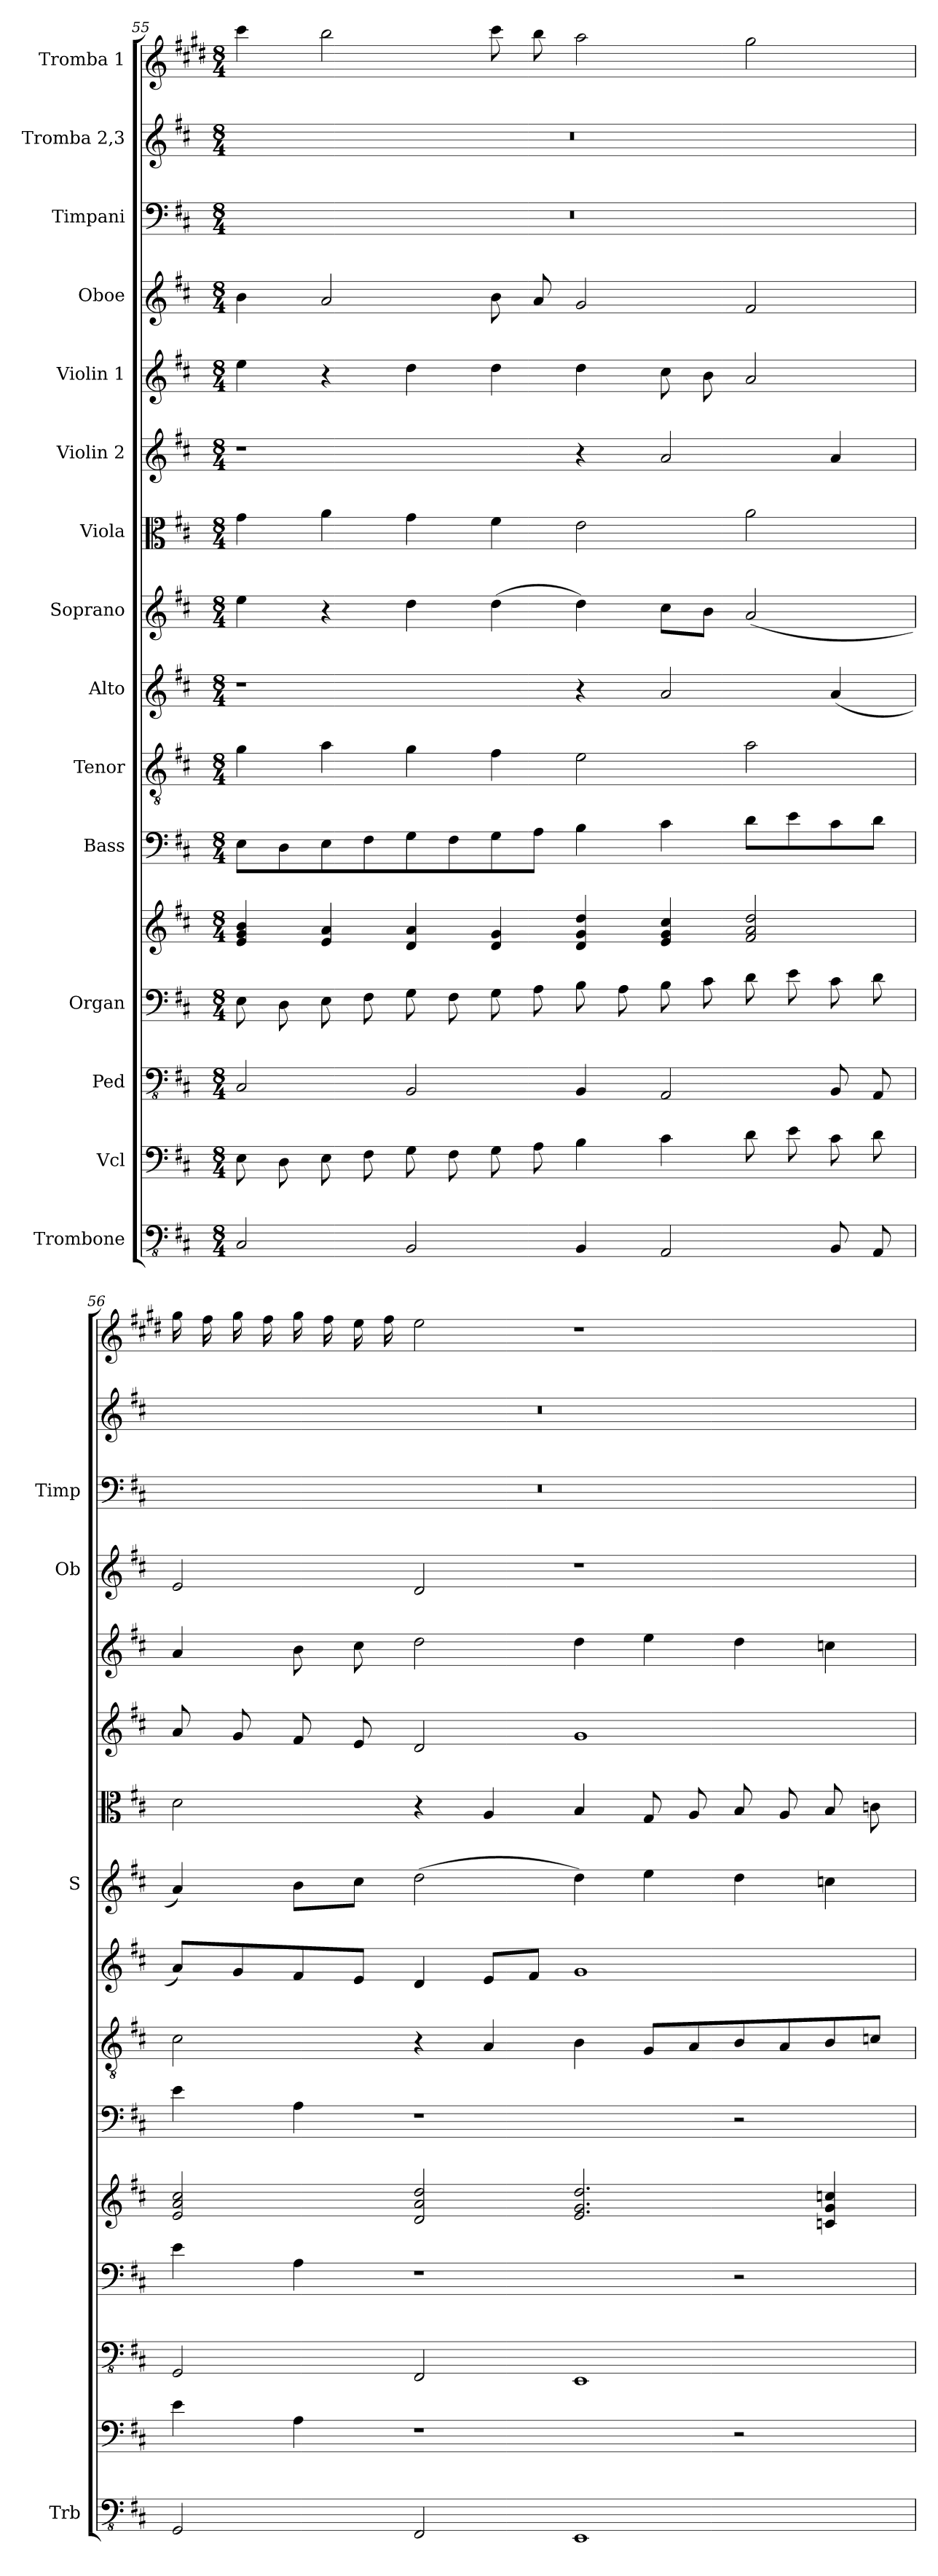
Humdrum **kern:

**kern	**kern	**kern	**kern	**kern	**kern	**kern	**kern	**kern	**kern	**kern	**kern	**kern	**kern	**kern	**kern
*part15	*part14	*part13	*part12	*part12	*part11	*part10	*part9	*part8	*part7	*part6	*part5	*part4	*part3	*part2	*part1
*staff16	*staff15	*staff14	*staff13	*staff12	*staff11	*staff10	*staff9	*staff8	*staff7	*staff6	*staff5	*staff4	*staff3	*staff2	*staff1
*I"Trombone	*I"Vcl	*I"Ped	*I"Organ	*	*I"Bass	*I"Tenor	*I"Alto	*I"Soprano	*I"Viola	*I"Violin 2	*I"Violin 1	*I"Oboe	*I"Timpani	*I"Tromba 2,3	*I"Tromba 1
*I'Trb	*	*	*	*	*	*	*	*I'S	*	*	*	*I'Ob	*I'Timp	*	*
*clefFv4	*clefF4	*clefFv4	*clefF4	*clefG2	*clefF4	*clefGv2	*clefG2	*clefG2	*clefC3	*clefG2	*clefG2	*clefG2	*clefF4	*clefG2	*clefG2
*	*	*	*	*	*	*	*	*	*	*	*	*	*	*	*ITrd1c2
*k[f#c#]	*k[f#c#]	*k[f#c#]	*k[f#c#]	*k[f#c#]	*k[f#c#]	*k[f#c#]	*k[f#c#]	*k[f#c#]	*k[f#c#]	*k[f#c#]	*k[f#c#]	*k[f#c#]	*k[f#c#]	*k[f#c#]	*k[f#c#]
*M8/4	*M8/4	*M8/4	*M8/4	*M8/4	*M8/4	*M8/4	*M8/4	*M8/4	*M8/4	*M8/4	*M8/4	*M8/4	*M8/4	*M8/4	*M8/4
=55	=55	=55	=55	=55	=55	=55	=55	=55	=55	=55	=55	=55	=55	=55	=55
2CC#/	8E\	2CC#/	8E\	4e/ 4g/ 4b/	8E\L	4g\	1r	4ee\	4g\	1r	4ee\	4b\	0r	0r	4bb\
.	8D\	.	8D\	.	8D\	.	.	.	.	.	.	.	.	.	.
.	8E\	.	8E\	4e/ 4a/	8E\	4a\	.	4r	4a\	.	4r	2a/	.	.	2aa\
.	8F#\	.	8F#\	.	8F#\	.	.	.	.	.	.	.	.	.	.
2BBB/	8G\	2BBB/	8G\	4d/ 4a/	8G\	4g\	.	4dd\	4g\	.	4dd\	.	.	.	.
.	8F#\	.	8F#\	.	8F#\	.	.	.	.	.	.	.	.	.	.
.	8G\	.	8G\	4d/ 4g/	8G\	4f#\	.	(4dd\	4f#\	.	4dd\	8b\	.	.	8bb\
.	8A\	.	8A\	.	8A\J	.	.	.	.	.	.	8a/	.	.	8aa\
4BBB/	4B\	4BBB/	8B\	4d/ 4g/ 4dd/	4B\	2e\	4r	4dd\)	2e\	4r	4dd\	2g/	.	.	2gg\
.	.	.	8A\	.	.	.	.	.	.	.	.	.	.	.	.
2AAA/	4c#\	2AAA/	8B\	4e/ 4g/ 4cc#/	4c#\	.	2a/	8cc#\L	.	2a/	8cc#\	.	.	.	.
.	.	.	8c#\	.	.	.	.	8b\J	.	.	8b\	.	.	.	.
.	8d\	.	8d\	2f#/ 2a/ 2dd/	8d\L	2a\	.	(2a/	2a\	.	2a/	2f#/	.	.	2ff#\
.	8e\	.	8e\	.	8e\	.	.	.	.	.	.	.	.	.	.
8BBB/	8c#\	8BBB/	8c#\	.	8c#\	.	(4a/	.	.	4a/	.	.	.	.	.
8AAA/	8d\	8AAA/	8d\	.	8d\J	.	.	.	.	.	.	.	.	.	.
=56	=56	=56	=56	=56	=56	=56	=56	=56	=56	=56	=56	=56	=56	=56	=56
2GGG/	4e\	2GGG/	4e\	2e/ 2a/ 2cc#/	4e\	2c#\	8a/L)	4a/)	2d\	8a/	4a/	2e/	0r	0r	16ff#\
.	.	.	.	.	.	.	.	.	.	.	.	.	.	.	16ee\
.	.	.	.	.	.	.	8g/	.	.	8g/	.	.	.	.	16ff#\
.	.	.	.	.	.	.	.	.	.	.	.	.	.	.	16ee\
.	4A\	.	4A\	.	4A\	.	8f#/	8b\L	.	8f#/	8b\	.	.	.	16ff#\
.	.	.	.	.	.	.	.	.	.	.	.	.	.	.	16ee\
.	.	.	.	.	.	.	8e/J	8cc#\J	.	8e/	8cc#\	.	.	.	16dd\
.	.	.	.	.	.	.	.	.	.	.	.	.	.	.	16ee\
2FFF#/	1r	2FFF#/	1r	2d/ 2a/ 2dd/	1r	4r	4d/	(2dd\	4r	2d/	2dd\	2d/	.	.	2dd\
.	.	.	.	.	.	4A/	8e/L	.	4A/	.	.	.	.	.	.
.	.	.	.	.	.	.	8f#/J	.	.	.	.	.	.	.	.
1EEE	.	1EEE	.	2.e/ 2.g/ 2.dd/	.	4B\	1g	4dd\)	4B/	1g	4dd\	1r	.	.	1r
.	.	.	.	.	.	8G/L	.	4ee\	8G/	.	4ee\	.	.	.	.
.	.	.	.	.	.	8A/	.	.	8A/	.	.	.	.	.	.
.	2r	.	2r	.	2r	8B/	.	4dd\	8B/	.	4dd\	.	.	.	.
.	.	.	.	.	.	8A/	.	.	8A/	.	.	.	.	.	.
.	.	.	.	4cn/ 4g/ 4ccn/	.	8B/	.	4ccn\	8B/	.	4ccn\	.	.	.	.
.	.	.	.	.	.	8cn/J	.	.	8cn\	.	.	.	.	.	.
=	=	=	=	=	=	=	=	=	=	=	=	=	=	=	=
*-	*-	*-	*-	*-	*-	*-	*-	*-	*-	*-	*-	*-	*-	*-	*-
